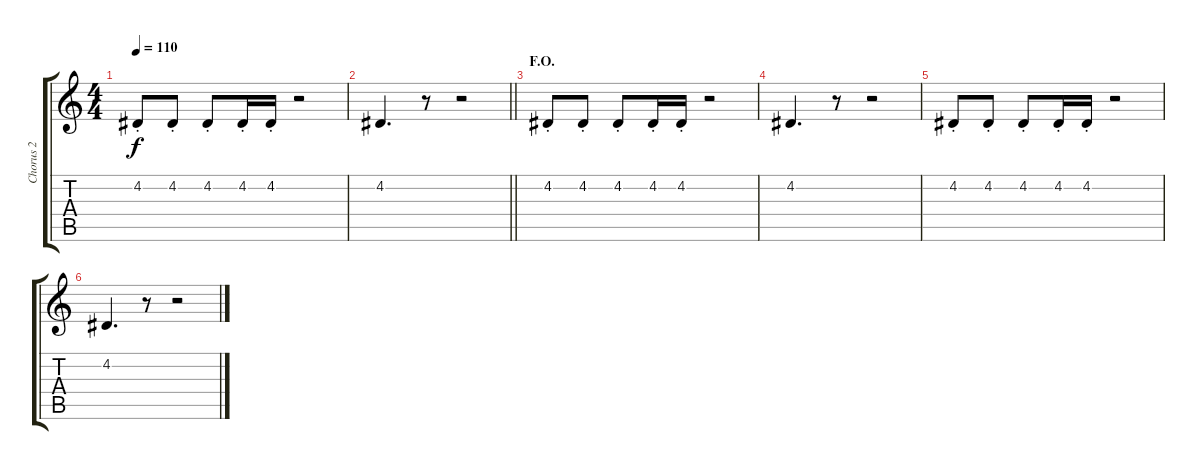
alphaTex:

\track ("Chorus 2" "Chorus 2") {instrument synthvoice}
\staff {score tabs}
\tuning (E4 B3 G3 D3 A2 E2) {hide}
\ts (4 4)
\tempo 110
\clef g2
\ks c
4.2{st}.8{dy f} 4.2{st}.8 4.2{st}.8 4.2{st}.16 4.2{st}.16 r.2 |
\barLineRight lightlight
4.2.4{d} r.8 r.2 |
\section ("" "F.O.")
4.2{st}.8 4.2{st}.8 4.2{st}.8 4.2{st}.16 4.2{st}.16 r.2 |
4.2.4{d} r.8 r.2 |
4.2{st}.8 4.2{st}.8 4.2{st}.8 4.2{st}.16 4.2{st}.16 r.2 |
4.2.4{d} r.8 r.2
